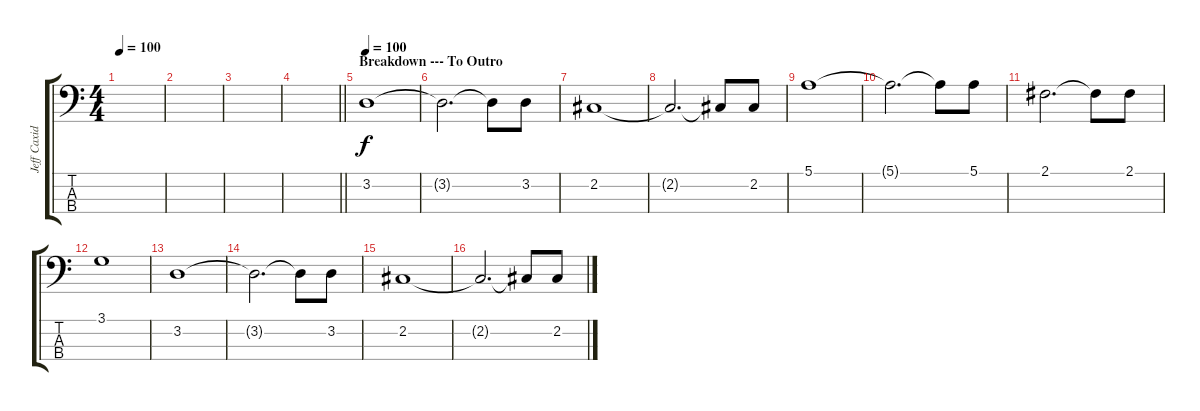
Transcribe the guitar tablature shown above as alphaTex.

\track ("Jeff Caxide" "Jeff Caxid") {instrument electricbassfinger}
\staff {score tabs}
\tuning (E2 B1 Gb1 B0) {hide}
\ts (4 4)
\tempo 100
\clef f4
\ks c
|
|
|
\barLineRight lightlight
|
\section ("" "Breakdown --- To Outro")
\tempo 100
3.2.1 |
3.2{t}.2{d} 3.2{t}.8 3.2.8 |
2.2.1 |
2.2{t}.2{d} 2.2{t}.8 2.2.8 |
5.1.1 |
5.1{t}.2{d} 5.1{t}.8 5.1.8 |
2.1.2{d} 2.1{t}.8 2.1.8 |
3.1.1 |
3.2.1 |
3.2{t}.2{d} 3.2{t}.8 3.2.8 |
2.2.1 |
2.2{t}.2{d} 2.2{t}.8 2.2.8
